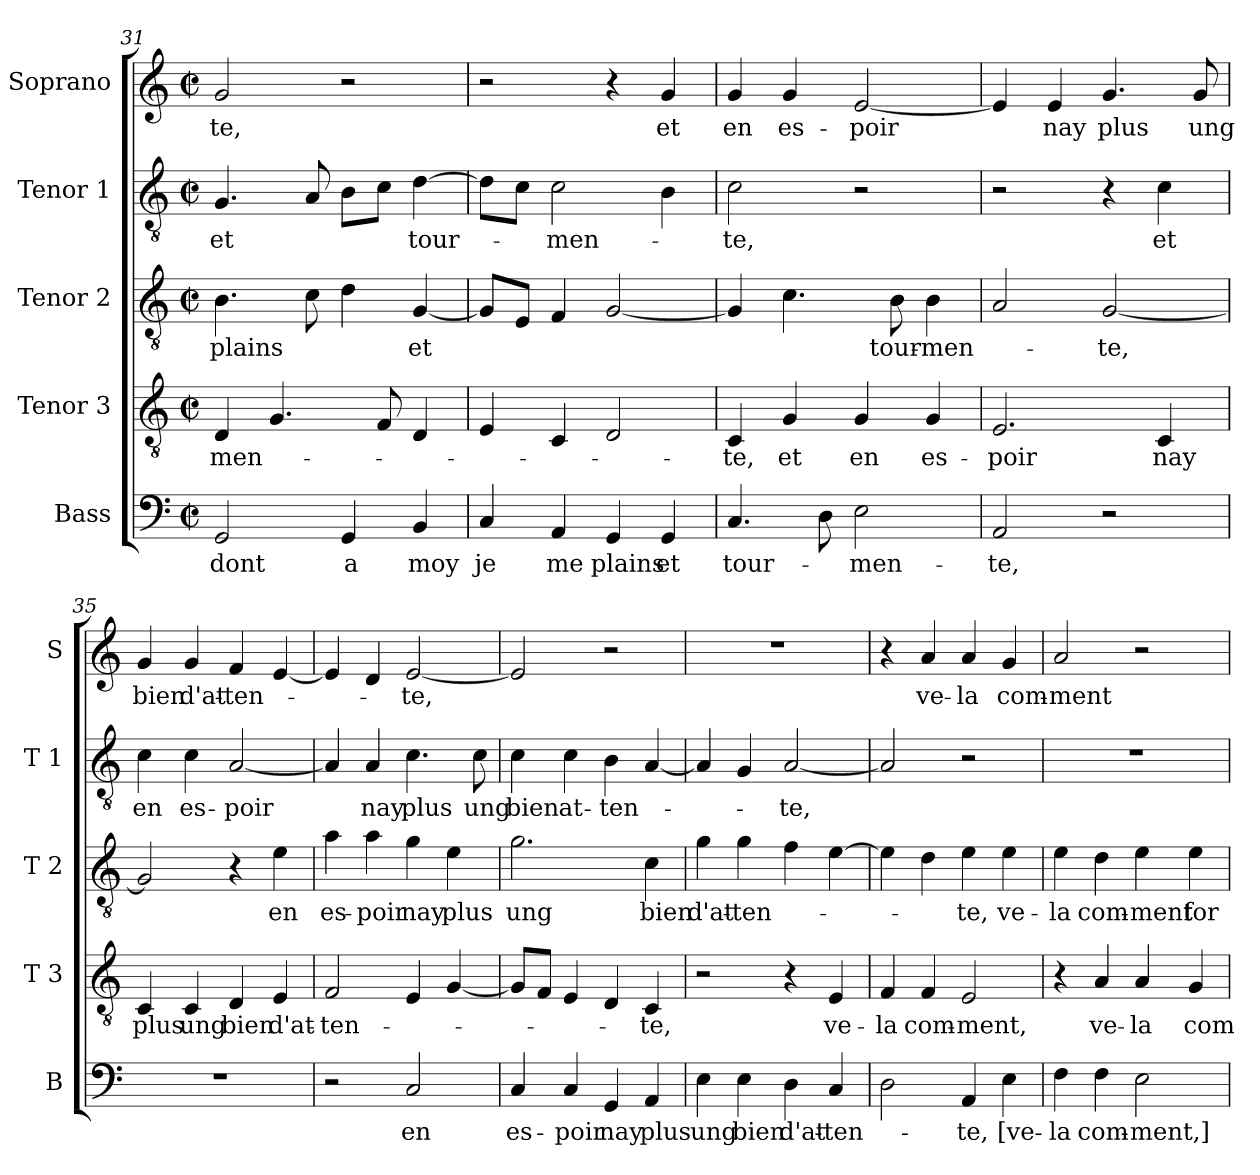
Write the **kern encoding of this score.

**kern	**text	**kern	**text	**kern	**text	**kern	**text	**kern	**text
*part5	*part5	*part4	*part4	*part3	*part3	*part2	*part2	*part1	*part1
*staff5	*staff5	*staff4	*staff4	*staff3	*staff3	*staff2	*staff2	*staff1	*staff1
*I"Bass	*	*I"Tenor 3	*	*I"Tenor 2	*	*I"Tenor 1	*	*I"Soprano	*
*I'B	*	*I'T 3	*	*I'T 2	*	*I'T 1	*	*I'S	*
*clefF4	*	*clefGv2	*	*clefGv2	*	*clefGv2	*	*clefG2	*
*k[]	*	*k[]	*	*k[]	*	*k[]	*	*k[]	*
*C:	*	*C:	*	*C:	*	*C:	*	*C:	*
*M2/2	*	*M2/2	*	*M2/2	*	*M2/2	*	*M2/2	*
*met(c|)	*	*met(c|)	*	*met(c|)	*	*met(c|)	*	*met(c|)	*
=31	=31	=31	=31	=31	=31	=31	=31	=31	=31
2GG/	dont	4D/	-men-	4.B\	plains	4.G/	et	2g/	-te,
.	.	4.G/	.	.	.	.	.	.	.
.	.	.	.	8c\	.	8A/	.	.	.
4GG/	a	.	.	4d\	.	8B\L	.	2r	.
.	.	8F/	.	.	.	8c\J	.	.	.
4BB/	moy	4D/	.	[4G/	et	[4d\	tour-	.	.
!!LO:LB:g=z
=32	=32	=32	=32	=32	=32	=32	=32	=32	=32
4C/	je	4E/	.	8G/L]	.	8d\L]	.	2r	.
.	.	.	.	8E/J	.	8c\J	.	.	.
4AA/	me	4C/	.	4F/	.	2c\	-men-	.	.
4GG/	plains	2D/	.	[2G/	.	.	.	4r	.
4GG/	et	.	.	.	.	4B\	.	4g/	et
=33	=33	=33	=33	=33	=33	=33	=33	=33	=33
4.C/	tour-	4C/	-te,	4G/]	.	2c\	-te,	4g/	en
.	.	4G/	et	4.c\	.	.	.	4g/	es-
8D\	.	.	.	.	.	.	.	.	.
2E\	-men-	4G/	en	.	.	2r	.	[2e/	-poir
.	.	.	.	8B\	tour-	.	.	.	.
.	.	4G/	es-	4B\	-men-	.	.	.	.
=34	=34	=34	=34	=34	=34	=34	=34	=34	=34
2AA/	-te,	2.E/	-poir	2A/	.	2r	.	4e/]	.
.	.	.	.	.	.	.	.	4e/	nay
2r	.	.	.	[2G/	-te,	4r	.	4.g/	plus
.	.	4C/	nay	.	.	4c\	et	.	.
.	.	.	.	.	.	.	.	8g/	ung
=35	=35	=35	=35	=35	=35	=35	=35	=35	=35
1r	.	4C/	plus	2G/]	.	4c\	en	4g/	bien
.	.	4C/	ung	.	.	4c\	es-	4g/	d'at-
.	.	4D/	bien	4r	.	[2A/	-poir	4f/	-ten-
.	.	4E/	d'at-	4e\	en	.	.	[4e/	.
=36	=36	=36	=36	=36	=36	=36	=36	=36	=36
2r	.	2F/	-ten-	4a\	es-	4A/]	.	4e/]	.
.	.	.	.	4a\	-poir	4A/	nay	4d/	.
2C/	en	4E/	.	4g\	nay	4.c\	plus	[2e/	-te,
.	.	[4G/	.	4e\	plus	.	.	.	.
.	.	.	.	.	.	8c\	ung	.	.
!!LO:LB:g=z
=37	=37	=37	=37	=37	=37	=37	=37	=37	=37
4C/	es-	8G/L]	.	2.g\	ung	4c\	bien	2e/]	.
.	.	8F/J	.	.	.	.	.	.	.
4C/	-poir	4E/	.	.	.	4c\	at-	.	.
4GG/	nay	4D/	.	.	.	4B\	-ten-	2r	.
4AA/	plus	4C/	-te,	4c\	bien	[4A/	.	.	.
=38	=38	=38	=38	=38	=38	=38	=38	=38	=38
4E\	ung	2r	.	4g\	d'at-	4A/]	.	1r	.
4E\	bien	.	.	4g\	-ten-	4G/	.	.	.
4D\	d'at-	4r	.	4f\	.	[2A/	-te,	.	.
4C/	-ten-	4E/	ve-	[4e\	.	.	.	.	.
=39	=39	=39	=39	=39	=39	=39	=39	=39	=39
2D\	.	4F/	-la	4e\]	.	2A/]	.	4r	.
.	.	4F/	com-	4d\	.	.	.	4a/	ve-
4AA/	-te,	2E/	-ment,	4e\	-te,	2r	.	4a/	-la
4E\	[ve-	.	.	4e\	ve-	.	.	4g/	com-
=40	=40	=40	=40	=40	=40	=40	=40	=40	=40
4F\	-la	4r	.	4e\	-la	1r	.	2a/	-ment
4F\	com-	4A/	ve-	4d\	com-	.	.	.	.
2E\	-ment,]	4A/	-la	4e\	-ment	.	.	2r	.
.	.	4G/	com-	4e\	for-	.	.	.	.
=	=	=	=	=	=	=	=	=	=
*-	*-	*-	*-	*-	*-	*-	*-	*-	*-
